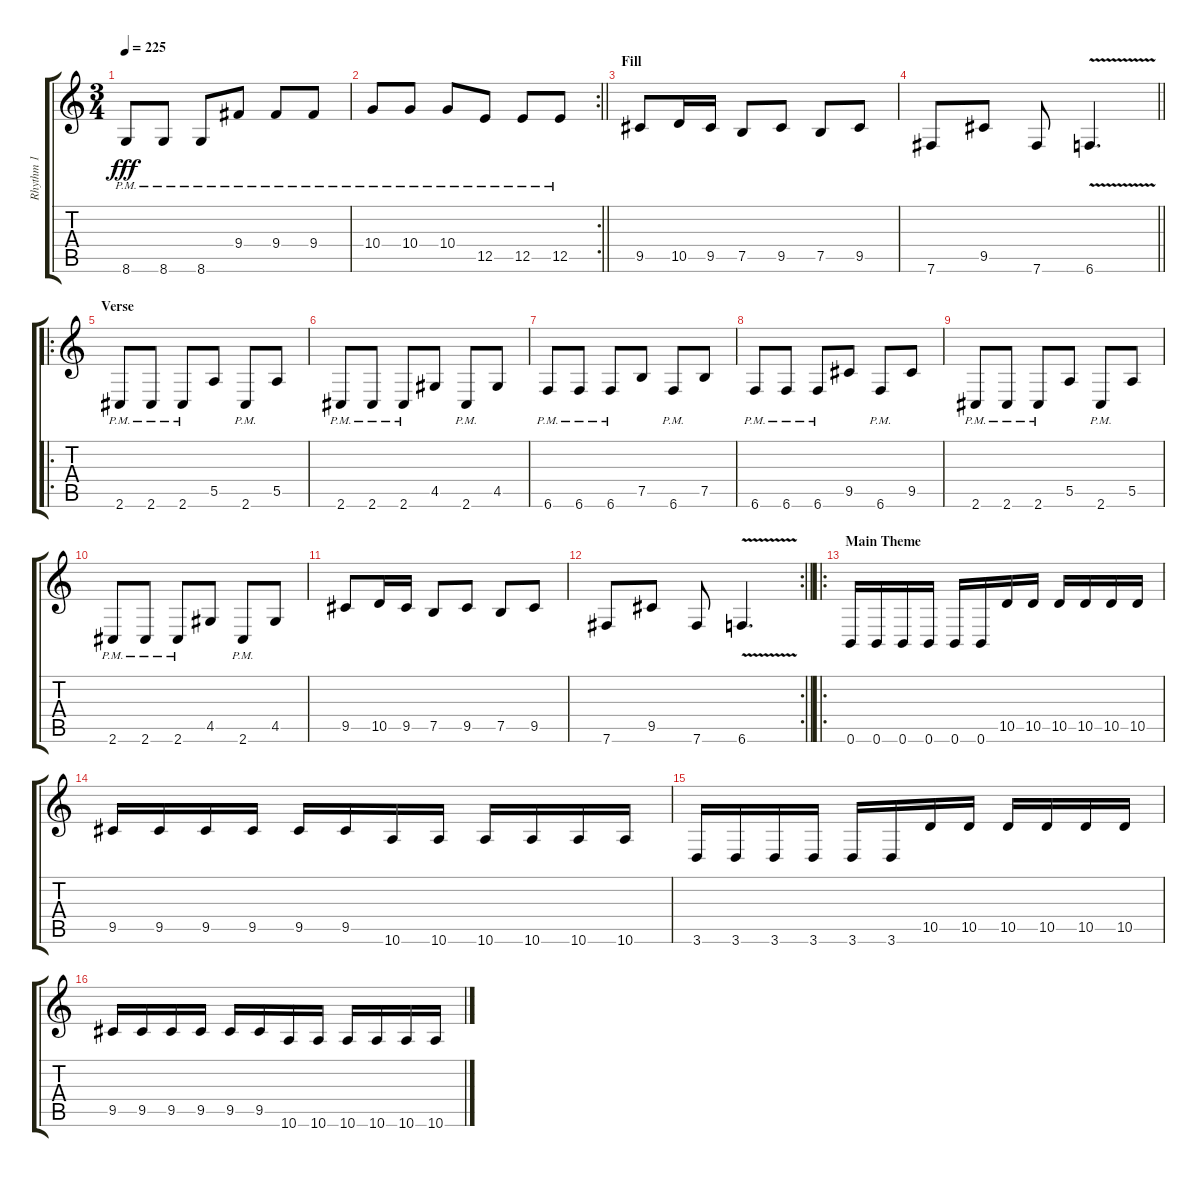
\track ("Rhythm 1" "Rhythm 1") {instrument distortionguitar}
\staff {score tabs}
\tuning (B3 Gb3 D3 A2 E2 B1) {hide}
\ts (3 4)
\tempo 225
\clef g2
\ks c
8.6{pm}.8{dy fff} 8.6{pm}.8 8.6{pm}.8 9.4{pm}.8 9.4{pm}.8 9.4{pm}.8 |
\rc 2
\barLineRight lightlight
10.4{pm}.8 10.4{pm}.8 10.4{pm}.8 12.5{pm}.8 12.5{pm}.8 12.5{pm}.8 |
\section ("" "Fill")
9.5.8 10.5.16 9.5.16 7.5.8 9.5.8 7.5.8 9.5.8 |
\barLineRight lightlight
7.6.8 9.5.8 7.6.8 6.6{v}.4{d} |
\ro
\section ("" "Verse")
2.6{pm}.8 2.6{pm}.8 2.6{pm}.8 5.5.8 2.6{pm}.8 5.5.8 |
2.6{pm}.8 2.6{pm}.8 2.6{pm}.8 4.5.8 2.6{pm}.8 4.5.8 |
6.6{pm}.8 6.6{pm}.8 6.6{pm}.8 7.5.8 6.6{pm}.8 7.5.8 |
6.6{pm}.8 6.6{pm}.8 6.6{pm}.8 9.5.8 6.6{pm}.8 9.5.8 |
2.6{pm}.8 2.6{pm}.8 2.6{pm}.8 5.5.8 2.6{pm}.8 5.5.8 |
2.6{pm}.8 2.6{pm}.8 2.6{pm}.8 4.5.8 2.6{pm}.8 4.5.8 |
9.5.8 10.5.16 9.5.16 7.5.8 9.5.8 7.5.8 9.5.8 |
\rc 2
\barLineRight lightlight
7.6.8 9.5.8 7.6.8 6.6{v}.4{d} |
\ro
\section ("" "Main Theme")
0.6.16 0.6.16 0.6.16 0.6.16 0.6.16 0.6.16 10.5.16 10.5.16 10.5.16 10.5.16 10.5.16 10.5.16 |
9.5.16 9.5.16 9.5.16 9.5.16 9.5.16 9.5.16 10.6.16 10.6.16 10.6.16 10.6.16 10.6.16 10.6.16 |
3.6.16 3.6.16 3.6.16 3.6.16 3.6.16 3.6.16 10.5.16 10.5.16 10.5.16 10.5.16 10.5.16 10.5.16 |
9.5.16 9.5.16 9.5.16 9.5.16 9.5.16 9.5.16 10.6.16 10.6.16 10.6.16 10.6.16 10.6.16 10.6.16
